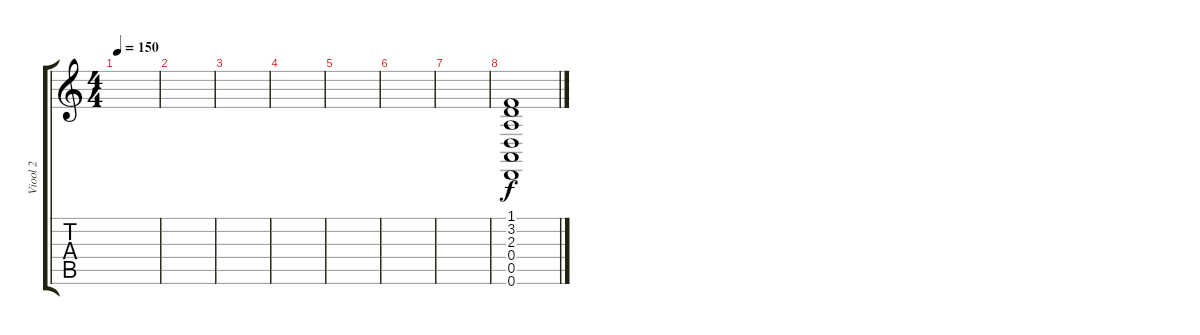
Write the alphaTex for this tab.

\track ("Viool 2" "Viool 2") {instrument cello}
\staff {score tabs}
\tuning (E4 B3 G3 D3 A2 D2) {hide}
\ts (4 4)
\tempo 150
\clef g2
\ks c
|
|
|
|
|
|
|
(1.1 3.2 2.3 0.4 0.5 0.6).1
